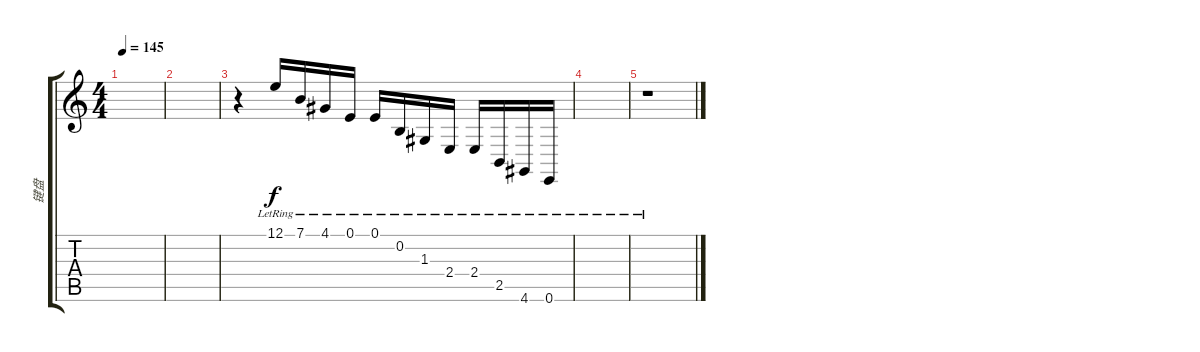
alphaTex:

\track ("键盘" "键盘") {instrument musicbox}
\staff {score tabs}
\tuning (E4 B3 G3 D3 A2 E2) {hide}
\ts (4 4)
\tempo 145
\clef g2
\ks c
|
|
r.4 12.1{lr}.16 7.1{lr}.16 4.1{lr}.16 0.1{lr}.16 0.1{lr}.16 0.2{lr}.16 1.3{lr}.16 2.4{lr}.16 2.4{lr}.16 2.5{lr}.16 4.6{lr}.16 0.6{lr}.16 |
|
r.1
